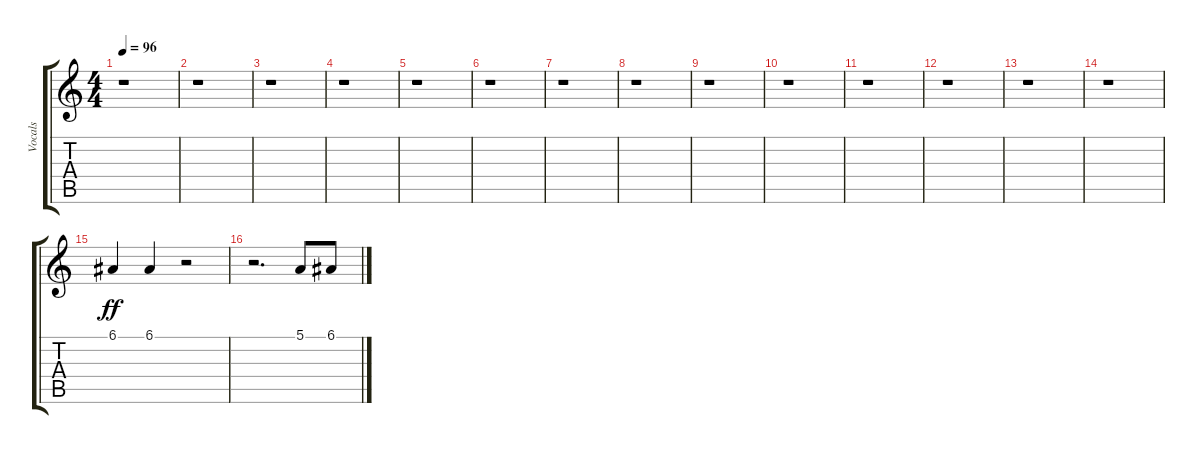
\track ("Vocals" "Vocals") {instrument voiceoohs}
\staff {score tabs}
\tuning (E4 B3 G3 D3 A2 E2) {hide}
\ts (4 4)
\tempo 96
\clef g2
\ks c
r.1{dy f} |
r.1 |
r.1 |
r.1 |
r.1 |
r.1 |
r.1 |
r.1 |
r.1 |
r.1 |
r.1 |
r.1 |
r.1 |
r.1 |
6.1.4{dy ff} 6.1.4 r.2 |
r.2{d} 5.1.8 6.1.8
